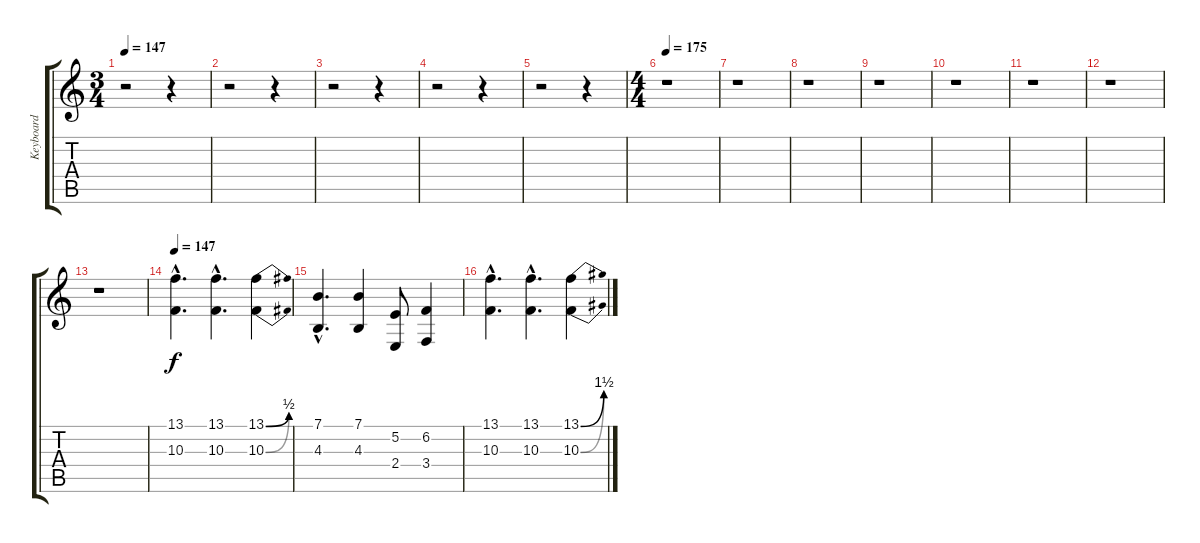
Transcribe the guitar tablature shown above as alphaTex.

\track ("Keyboard" "Keyboard") {instrument lead2sawtooth}
\staff {score tabs}
\tuning (E4 B3 G3 D3 A2 D2) {hide}
\ts (3 4)
\tempo 147
\clef g2
\ks c
r.2{dy f} r.4 |
r.2 r.4 |
r.2 r.4 |
r.2 r.4 |
r.2 r.4 |
\ts (4 4)
\tempo 175
r.1 |
r.1 |
r.1 |
r.1 |
r.1 |
r.1 |
r.1 |
r.1 |
\tempo 147
(13.1{hac} 10.3{hac}).4{d} (13.1{hac} 10.3{hac}).4{d} (13.1{be (bend 0 0 60 2)} 10.3{be (bend 0 0 60 2)}).4 |
(7.1{hac} 4.3{hac}).4{d} (7.1 4.3).4 (5.2 2.4).8 (6.2 3.4).4 |
(13.1{hac} 10.3{hac}).4{d} (13.1{hac} 10.3{hac}).4{d} (13.1{be (bend 0 0 60 6)} 10.3{be (bend 0 0 60 6)}).4
